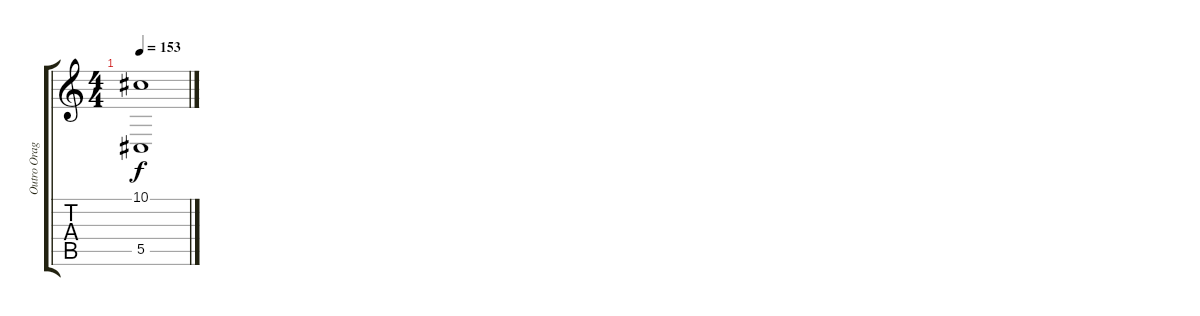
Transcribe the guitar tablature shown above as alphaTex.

\track ("Outro Oragn - ???" "Outro Orag") {instrument drawbarorgan}
\staff {score tabs}
\tuning (Eb4 Bb3 Gb3 Db3 Ab2 Eb2) {hide}
\ts (4 4)
\tempo 153
\clef g2
\ks c
(10.1{t} 5.5{t}).1{dy f}
